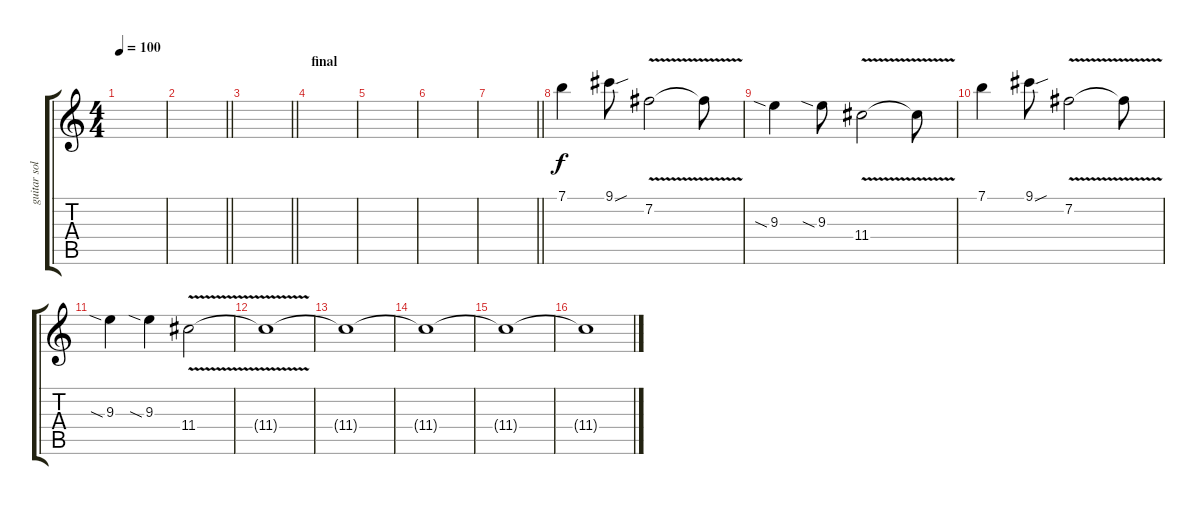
\track ("guitar solo" "guitar sol") {instrument distortionguitar}
\staff {score tabs}
\tuning (E4 B3 G3 D3 A2 E2) {hide}
\ts (4 4)
\tempo 100
\clef g2
\ks c
|
\barLineRight lightlight
|
\barLineRight lightlight
|
\section ("" "final")
|
|
|
\barLineRight lightlight
|
7.1.4 9.1{sou}.8 7.2{v}.2 7.2{t}.8 |
9.3{sia}.4 9.3{sia}.8 11.4{v}.2 11.4{t}.8 |
7.1.4 9.1{sou}.8 7.2{v}.2 7.2{t}.8 |
9.3{sia}.4 9.3{sia}.4 11.4{v}.2 |
11.4{t}.1 |
11.4{t}.1 |
11.4{t}.1 |
11.4{t}.1 |
11.4{t}.1
